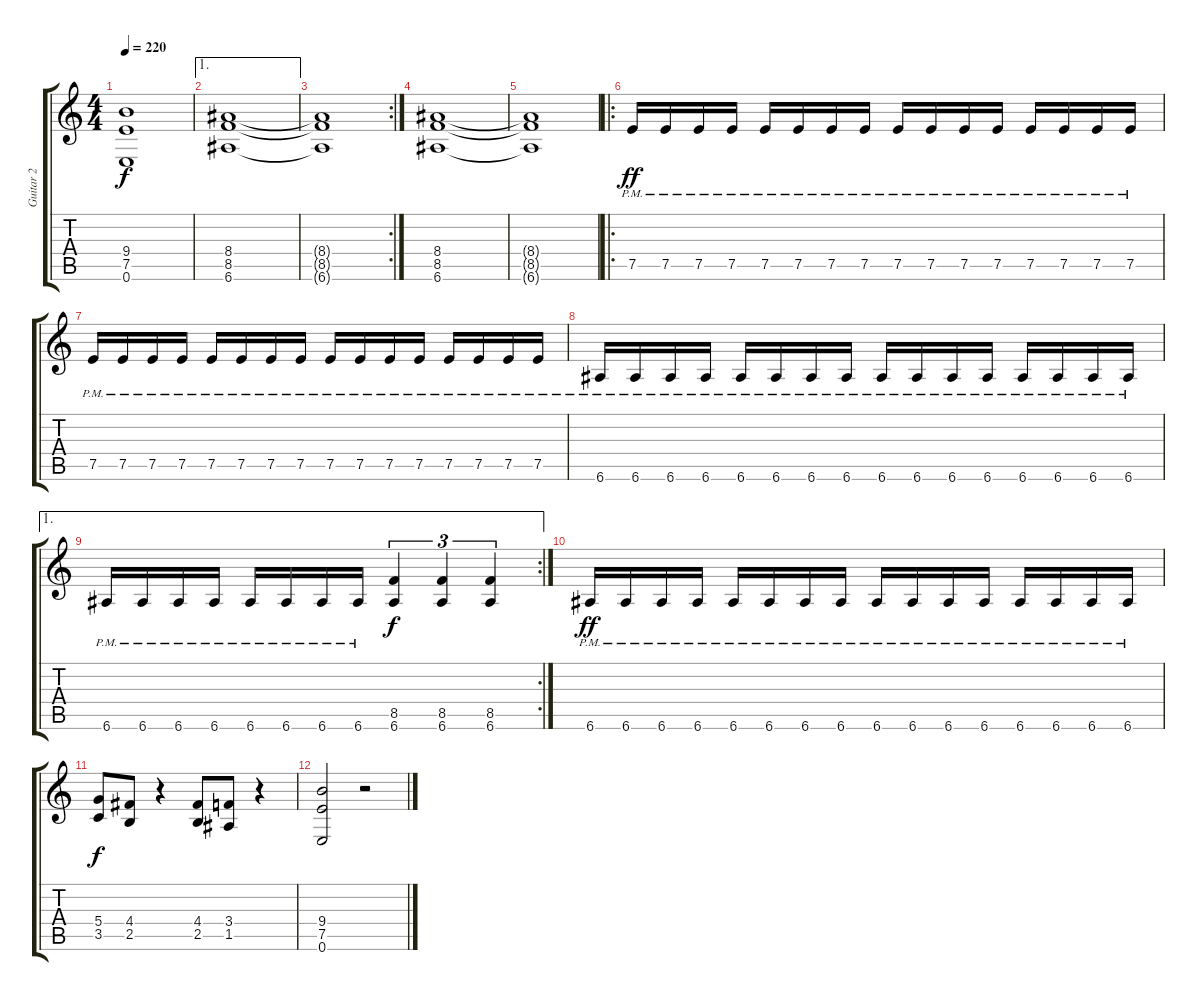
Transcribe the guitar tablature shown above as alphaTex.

\track ("Guitar 2" "Guitar 2") {instrument overdrivenguitar}
\staff {score tabs}
\tuning (E4 B3 G3 D3 A2 E2) {hide}
\ts (4 4)
\tempo 220
\clef g2
\ks c
(9.4{t} 7.5{t} 0.6{t}).1{dy f} |
\ae 1
(8.4 8.5 6.6).1 |
\rc 2
(8.4{t} 8.5{t} 6.6{t}).1 |
(8.4 8.5 6.6).1 |
(8.4{t} 8.5{t} 6.6{t}).1 |
\ro
7.5{pm}.16{dy ff} 7.5{pm}.16 7.5{pm}.16 7.5{pm}.16 7.5{pm}.16 7.5{pm}.16 7.5{pm}.16 7.5{pm}.16 7.5{pm}.16 7.5{pm}.16 7.5{pm}.16 7.5{pm}.16 7.5{pm}.16 7.5{pm}.16 7.5{pm}.16 7.5{pm}.16 |
7.5{pm}.16 7.5{pm}.16 7.5{pm}.16 7.5{pm}.16 7.5{pm}.16 7.5{pm}.16 7.5{pm}.16 7.5{pm}.16 7.5{pm}.16 7.5{pm}.16 7.5{pm}.16 7.5{pm}.16 7.5{pm}.16 7.5{pm}.16 7.5{pm}.16 7.5{pm}.16 |
6.6{pm}.16 6.6{pm}.16 6.6{pm}.16 6.6{pm}.16 6.6{pm}.16 6.6{pm}.16 6.6{pm}.16 6.6{pm}.16 6.6{pm}.16 6.6{pm}.16 6.6{pm}.16 6.6{pm}.16 6.6{pm}.16 6.6{pm}.16 6.6{pm}.16 6.6{pm}.16 |
\ae 1
\rc 2
6.6{pm}.16 6.6{pm}.16 6.6{pm}.16 6.6{pm}.16 6.6{pm}.16 6.6{pm}.16 6.6{pm}.16 6.6{pm}.16 (8.5 6.6).4{tu (3 2) dy f} (8.5 6.6).4{tu (3 2)} (8.5 6.6).4{tu (3 2)} |
6.6{pm}.16{dy ff} 6.6{pm}.16 6.6{pm}.16 6.6{pm}.16 6.6{pm}.16 6.6{pm}.16 6.6{pm}.16 6.6{pm}.16 6.6{pm}.16 6.6{pm}.16 6.6{pm}.16 6.6{pm}.16 6.6{pm}.16 6.6{pm}.16 6.6{pm}.16 6.6{pm}.16 |
(5.4 3.5).8{dy f} (4.4 2.5).8 r.4 (4.4 2.5).8 (3.4 1.5).8 r.4 |
(9.4 7.5 0.6).2 r.2
